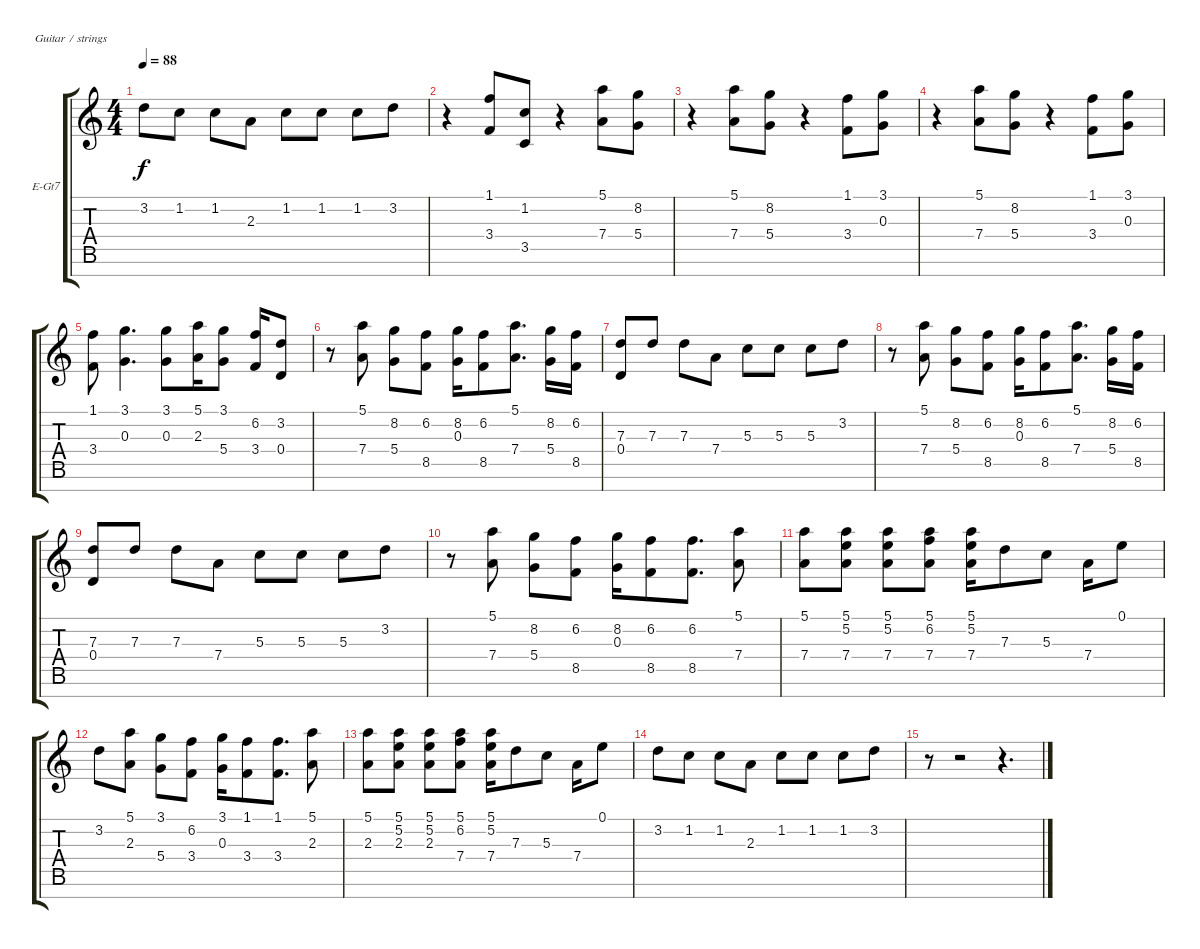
\bracketExtendMode groupsimilarinstruments
\firstSystemTrackNameOrientation horizontal
\otherSystemsTrackNameOrientation horizontal
\track ("Vocal" "E-Gt7") {instrument distortionguitar}
\staff {score tabs}
\tuning (E4 B3 G3 D3 A2 E2 B1)
\ts (4 4)
\tempo 88
\clef g2
\scale
0.333333
\ks c
3.2.8{dy f} 1.2.8 1.2.8 2.3.8 1.2.8 1.2.8 1.2.8 3.2.8 |
\scale
0.333333 r.4 (1.1 3.4).8 (1.2 3.5).8 r.4 (5.1 7.4).8 (8.2 5.4).8 |
\scale
0.333333 r.4 (5.1 7.4).8 (8.2 5.4).8 r.4 (1.1 3.4).8 (3.1 0.3).8 |
\scale
0.333333 r.4 (5.1 7.4).8 (8.2 5.4).8 r.4 (1.1 3.4).8 (3.1 0.3).8 |
\scale
0.333333 (1.1 3.4).8 (3.1 0.3).4{d} (3.1 0.3).8 (5.1 2.3).16 (3.1 5.4).8 (6.2 3.4).16 (3.2 0.4).8 |
\scale
0.333333 r.8 (5.1 7.4).8 (8.2 5.4).8 (6.2 8.5).8 (8.2 0.3).16 (6.2 8.5).8 (5.1 7.4).8{d} (8.2 5.4).16 (6.2 8.5).16 |
\scale
0.333333 (7.3 0.4).8 7.3.8 7.3.8 7.4.8 5.3.8 5.3.8 5.3.8 3.2.8 |
\scale
0.333333 r.8 (5.1 7.4).8 (8.2 5.4).8 (6.2 8.5).8 (8.2 0.3).16 (6.2 8.5).8 (5.1 7.4).8{d} (8.2 5.4).16 (6.2 8.5).16 |
\scale
0.333333 (7.3 0.4).8 7.3.8 7.3.8 7.4.8 5.3.8 5.3.8 5.3.8 3.2.8 |
\scale
0.333333 r.8 (5.1 7.4).8 (8.2 5.4).8 (6.2 8.5).8 (8.2 0.3).16 (6.2 8.5).8 (6.2 8.5).8{d} (5.1 7.4).8 |
\scale
0.333333 (5.1 7.4).8 (5.2 5.1 7.4).8 (5.2 5.1 7.4).8 (6.2 5.1 7.4).8 (5.2 5.1 7.4).16 7.3.8 5.3.8 7.4.16 0.1.8 |
\scale
0.333333 3.2.8 (5.1 2.3).8 (3.1 5.4).8 (6.2 3.4).8 (3.1 0.3).16 (1.1 3.4).8 (1.1 3.4).8{d} (5.1 2.3).8 |
\scale
0.333333 (5.1 2.3).8 (5.2 5.1 2.3).8 (5.2 5.1 2.3).8 (6.2 5.1 7.4).8 (5.2 5.1 7.4).16 7.3.8 5.3.8 7.4.16 0.1.8 |
\scale
0.333333 3.2.8 1.2.8 1.2.8 2.3.8 1.2.8 1.2.8 1.2.8 3.2.8 |
r.8 r.2 r.4{d}
